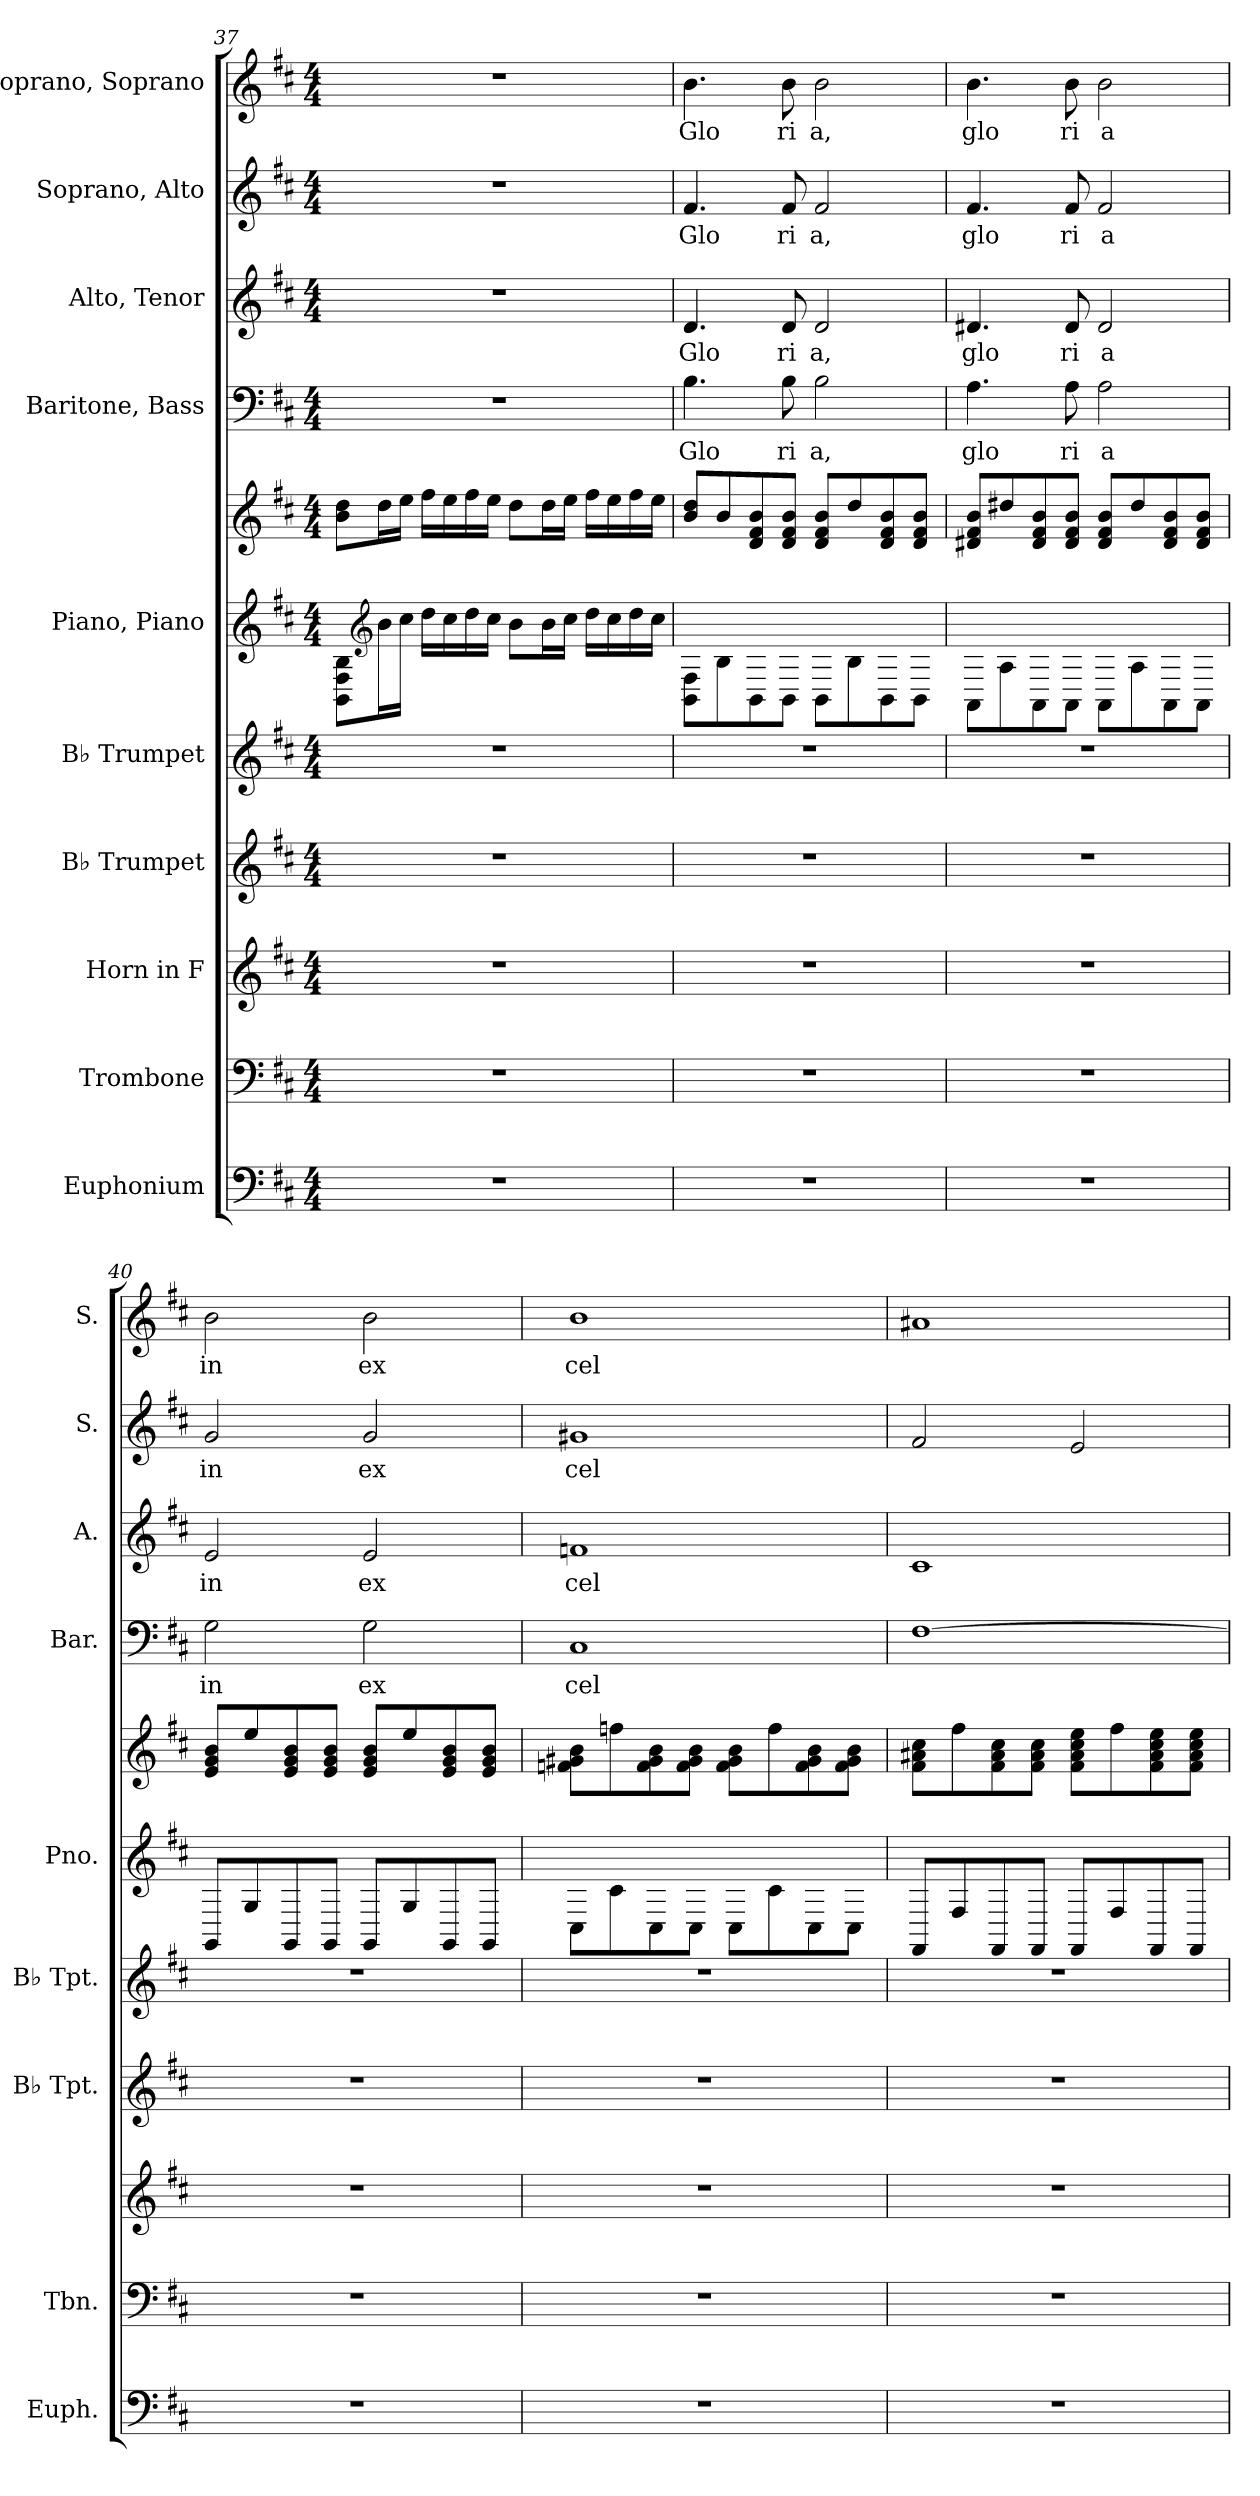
**kern	**kern	**kern	**kern	**kern	**kern	**kern	**kern	**text	**kern	**text	**kern	**text	**kern	**text
*part10	*part9	*part8	*part7	*part6	*part5	*part5	*part4	*part4	*part3	*part3	*part2	*part2	*part1	*part1
*staff11	*staff10	*staff9	*staff8	*staff7	*staff6	*staff5	*staff4	*staff4	*staff3	*staff3	*staff2	*staff2	*staff1	*staff1
*I"Euphonium	*I"Trombone	*I"Horn in F	*I"B♭ Trumpet	*I"B♭ Trumpet	*I"Piano, Piano	*	*I"Baritone, Bass	*	*I"Alto, Tenor	*	*I"Soprano, Alto	*	*I"Soprano, Soprano	*
*I'Euph.	*I'Tbn.	*	*I'B♭ Tpt.	*I'B♭ Tpt.	*I'Pno.	*	*I'Bar.	*	*I'A.	*	*I'S.	*	*I'S.	*
!!LO:PB:g=z
*clefF4	*clefF4	*clefG2	*clefG2	*clefG2	*clefG2	*clefG2	*clefF4	*	*clefG2	*	*clefG2	*	*clefG2	*
*	*	*ITrd4c7	*ITrd1c2	*ITrd1c2	*	*	*	*	*	*	*	*	*	*
*k[f#c#]	*k[f#c#]	*k[f#]	*k[]	*k[]	*k[f#c#]	*k[f#c#]	*k[f#c#]	*	*k[f#c#]	*	*k[f#c#]	*	*k[f#c#]	*
*M4/4	*M4/4	*M4/4	*M4/4	*M4/4	*M4/4	*M4/4	*M4/4	*	*M4/4	*	*M4/4	*	*M4/4	*
=37	=37	=37	=37	=37	=37	=37	=37	=37	=37	=37	=37	=37	=37	=37
1r	1r	1r	1r	1r	8BB\ 8F#\ 8B\L	8b\ 8dd\L	1r	.	1r	.	1r	.	1r	.
*	*	*	*	*	*clefG2	*	*	*	*	*	*	*	*	*
.	.	.	.	.	16b\L	16dd\L	.	.	.	.	.	.	.	.
.	.	.	.	.	16cc#\JJ	16ee\JJ	.	.	.	.	.	.	.	.
.	.	.	.	.	16dd\LL	16ff#\LL	.	.	.	.	.	.	.	.
.	.	.	.	.	16cc#\	16ee\	.	.	.	.	.	.	.	.
.	.	.	.	.	16dd\	16ff#\	.	.	.	.	.	.	.	.
.	.	.	.	.	16cc#\JJ	16ee\JJ	.	.	.	.	.	.	.	.
.	.	.	.	.	8b\L	8dd\L	.	.	.	.	.	.	.	.
.	.	.	.	.	16b\L	16dd\L	.	.	.	.	.	.	.	.
.	.	.	.	.	16cc#\JJ	16ee\JJ	.	.	.	.	.	.	.	.
.	.	.	.	.	16dd\LL	16ff#\LL	.	.	.	.	.	.	.	.
.	.	.	.	.	16cc#\	16ee\	.	.	.	.	.	.	.	.
.	.	.	.	.	16dd\	16ff#\	.	.	.	.	.	.	.	.
.	.	.	.	.	16cc#\JJ	16ee\JJ	.	.	.	.	.	.	.	.
=38	=38	=38	=38	=38	=38	=38	=38	=38	=38	=38	=38	=38	=38	=38
!	!	!	!	!	!	!	!	!LO:LY:b	!	!LO:LY:b	!	!LO:LY:b	!	!LO:LY:b
1r	1r	1r	1r	1r	8BB\ 8F#\L	8b/ 8dd/L	4.B\	Glo	4.d/	Glo	4.f#/	Glo	4.b\	Glo
.	.	.	.	.	8B\	8b/	.	.	.	.	.	.	.	.
.	.	.	.	.	8BB\	8d/ 8f#/ 8b/	.	.	.	.	.	.	.	.
!	!	!	!	!	!	!	!	!LO:LY:b	!	!LO:LY:b	!	!LO:LY:b	!	!LO:LY:b
.	.	.	.	.	8BB\J	8d/ 8f#/ 8b/J	8B\	ri	8d/	ri	8f#/	ri	8b\	ri
!	!	!	!	!	!	!	!	!LO:LY:b	!	!LO:LY:b	!	!LO:LY:b	!	!LO:LY:b
.	.	.	.	.	8BB\L	8d/ 8f#/ 8b/L	2B\	a,	2d/	a,	2f#/	a,	2b\	a,
.	.	.	.	.	8B\	8dd/	.	.	.	.	.	.	.	.
.	.	.	.	.	8BB\	8d/ 8f#/ 8b/	.	.	.	.	.	.	.	.
.	.	.	.	.	8BB\J	8d/ 8f#/ 8b/J	.	.	.	.	.	.	.	.
=39	=39	=39	=39	=39	=39	=39	=39	=39	=39	=39	=39	=39	=39	=39
!	!	!	!	!	!	!	!	!LO:LY:b	!	!LO:LY:b	!	!LO:LY:b	!	!LO:LY:b
1r	1r	1r	1r	1r	8AA\L	8d#X/ 8f#/ 8b/L	4.A\	glo	4.d#X/	glo	4.f#/	glo	4.b\	glo
.	.	.	.	.	8A\	8dd#X/	.	.	.	.	.	.	.	.
.	.	.	.	.	8AA\	8d#/ 8f#/ 8b/	.	.	.	.	.	.	.	.
!	!	!	!	!	!	!	!	!LO:LY:b	!	!LO:LY:b	!	!LO:LY:b	!	!LO:LY:b
.	.	.	.	.	8AA\J	8d#/ 8f#/ 8b/J	8A\	ri	8d#/	ri	8f#/	ri	8b\	ri
!	!	!	!	!	!	!	!	!LO:LY:b	!	!LO:LY:b	!	!LO:LY:b	!	!LO:LY:b
.	.	.	.	.	8AA\L	8d#/ 8f#/ 8b/L	2A\	a	2d#/	a	2f#/	a	2b\	a
.	.	.	.	.	8A\	8dd#/	.	.	.	.	.	.	.	.
.	.	.	.	.	8AA\	8d#/ 8f#/ 8b/	.	.	.	.	.	.	.	.
.	.	.	.	.	8AA\J	8d#/ 8f#/ 8b/J	.	.	.	.	.	.	.	.
!!LO:PB:g=z
=40	=40	=40	=40	=40	=40	=40	=40	=40	=40	=40	=40	=40	=40	=40
!	!	!	!	!	!	!	!	!LO:LY:b	!	!LO:LY:b	!	!LO:LY:b	!	!LO:LY:b
1r	1r	1r	1r	1r	8GG/L	8e/ 8g/ 8b/L	2G\	in	2e/	in	2g/	in	2b\	in
.	.	.	.	.	8G/	8ee/	.	.	.	.	.	.	.	.
.	.	.	.	.	8GG/	8e/ 8g/ 8b/	.	.	.	.	.	.	.	.
.	.	.	.	.	8GG/J	8e/ 8g/ 8b/J	.	.	.	.	.	.	.	.
!	!	!	!	!	!	!	!	!LO:LY:b	!	!LO:LY:b	!	!LO:LY:b	!	!LO:LY:b
.	.	.	.	.	8GG/L	8e/ 8g/ 8b/L	2G\	ex	2e/	ex	2g/	ex	2b\	ex
.	.	.	.	.	8G/	8ee/	.	.	.	.	.	.	.	.
.	.	.	.	.	8GG/	8e/ 8g/ 8b/	.	.	.	.	.	.	.	.
.	.	.	.	.	8GG/J	8e/ 8g/ 8b/J	.	.	.	.	.	.	.	.
=41	=41	=41	=41	=41	=41	=41	=41	=41	=41	=41	=41	=41	=41	=41
!	!	!	!	!	!	!	!	!LO:LY:b	!	!LO:LY:b	!	!LO:LY:b	!	!LO:LY:b
1r	1r	1r	1r	1r	8C#\L	8fn\ 8g#X\ 8b\L	1C#	cel	1fn	cel	1g#X	cel	1b	cel
.	.	.	.	.	8c#\	8ffn\	.	.	.	.	.	.	.	.
.	.	.	.	.	8C#\	8f\ 8g#\ 8b\	.	.	.	.	.	.	.	.
.	.	.	.	.	8C#\J	8f\ 8g#\ 8b\J	.	.	.	.	.	.	.	.
.	.	.	.	.	8C#\L	8f\ 8g#\ 8b\L	.	.	.	.	.	.	.	.
.	.	.	.	.	8c#\	8ff\	.	.	.	.	.	.	.	.
.	.	.	.	.	8C#\	8f\ 8g#\ 8b\	.	.	.	.	.	.	.	.
.	.	.	.	.	8C#\J	8f\ 8g#\ 8b\J	.	.	.	.	.	.	.	.
=42	=42	=42	=42	=42	=42	=42	=42	=42	=42	=42	=42	=42	=42	=42
1r	1r	1r	1r	1r	8FF#/L	8f#\ 8a#X\ 8cc#\L	[1F#	.	1c#	.	2f#/	.	1a#X	.
.	.	.	.	.	8F#/	8ff#\	.	.	.	.	.	.	.	.
.	.	.	.	.	8FF#/	8f#\ 8a#\ 8cc#\	.	.	.	.	.	.	.	.
.	.	.	.	.	8FF#/J	8f#\ 8a#\ 8cc#\J	.	.	.	.	.	.	.	.
.	.	.	.	.	8FF#/L	8f#\ 8a#\ 8cc#\ 8ee\L	.	.	.	.	2e/	.	.	.
.	.	.	.	.	8F#/	8ff#\	.	.	.	.	.	.	.	.
.	.	.	.	.	8FF#/	8f#\ 8a#\ 8cc#\ 8ee\	.	.	.	.	.	.	.	.
.	.	.	.	.	8FF#/J	8f#\ 8a#\ 8cc#\ 8ee\J	.	.	.	.	.	.	.	.
=	=	=	=	=	=	=	=	=	=	=	=	=	=	=
*-	*-	*-	*-	*-	*-	*-	*-	*-	*-	*-	*-	*-	*-	*-
